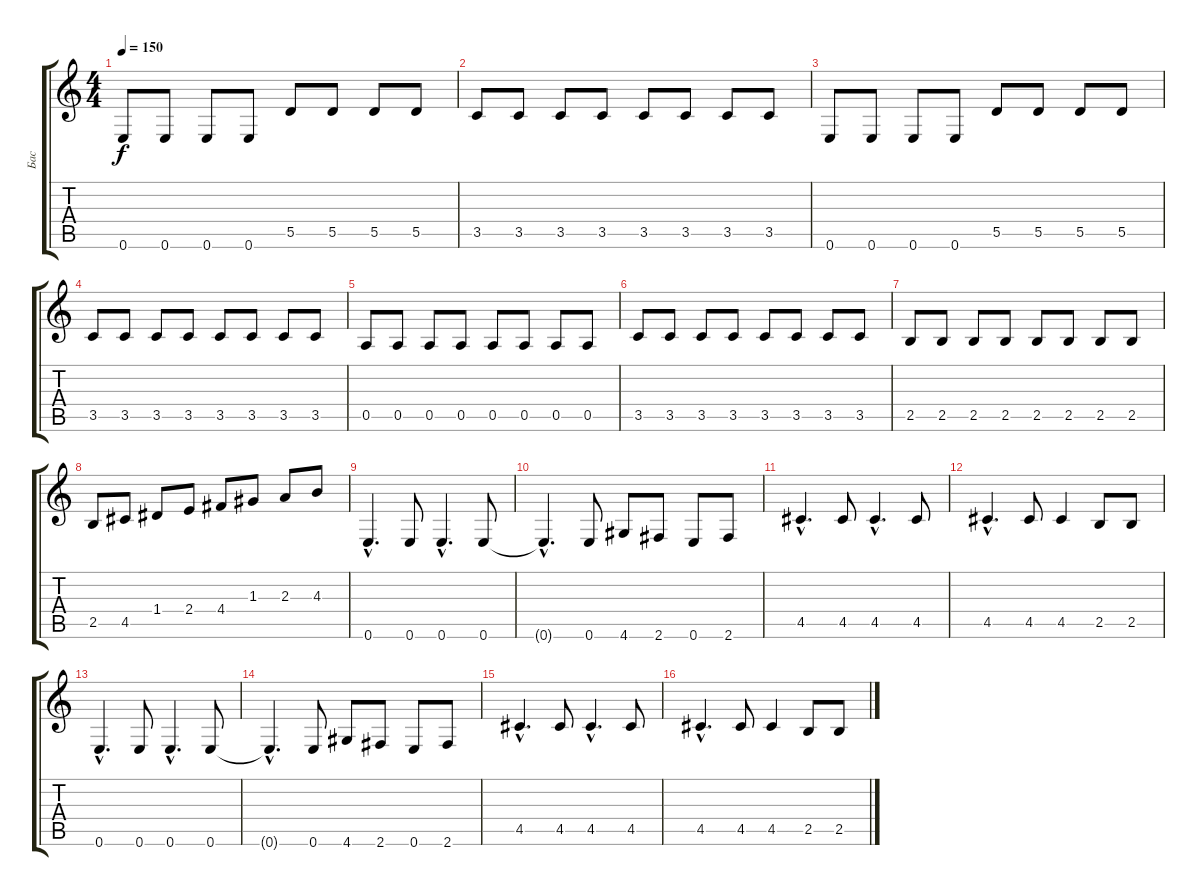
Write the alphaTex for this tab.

\track ("Бас" "Бас") {instrument acousticguitarnylon}
\staff {score tabs}
\tuning (E4 B3 G3 D3 A2 E2) {hide}
\ts (4 4)
\tempo 150
\clef g2
\ks c
0.6.8{dy f} 0.6.8 0.6.8 0.6.8 5.5.8 5.5.8 5.5.8 5.5.8 |
3.5.8 3.5.8 3.5.8 3.5.8 3.5.8 3.5.8 3.5.8 3.5.8 |
0.6.8 0.6.8 0.6.8 0.6.8 5.5.8 5.5.8 5.5.8 5.5.8 |
3.5.8 3.5.8 3.5.8 3.5.8 3.5.8 3.5.8 3.5.8 3.5.8 |
0.5.8 0.5.8 0.5.8 0.5.8 0.5.8 0.5.8 0.5.8 0.5.8 |
3.5.8 3.5.8 3.5.8 3.5.8 3.5.8 3.5.8 3.5.8 3.5.8 |
2.5.8 2.5.8 2.5.8 2.5.8 2.5.8 2.5.8 2.5.8 2.5.8 |
2.5.8 4.5.8 1.4.8 2.4.8 4.4.8 1.3.8 2.3.8 4.3.8 |
0.6{hac}.4{d} 0.6.8 0.6{hac}.4{d} 0.6.8 |
0.6{hac t}.4{d instrument electricbassfinger} 0.6.8{instrument electricbassfinger} 4.6.8 2.6.8 0.6.8 2.6.8 |
4.5{hac}.4{d} 4.5.8 4.5{hac}.4{d} 4.5.8 |
4.5{hac}.4{d} 4.5.8 4.5.4 2.5.8 2.5.8 |
0.6{hac}.4{d} 0.6.8 0.6{hac}.4{d} 0.6.8 |
0.6{hac t}.4{d instrument electricbassfinger} 0.6.8{instrument electricbassfinger} 4.6.8 2.6.8 0.6.8 2.6.8 |
4.5{hac}.4{d} 4.5.8 4.5{hac}.4{d} 4.5.8 |
4.5{hac}.4{d} 4.5.8 4.5.4 2.5.8 2.5.8
